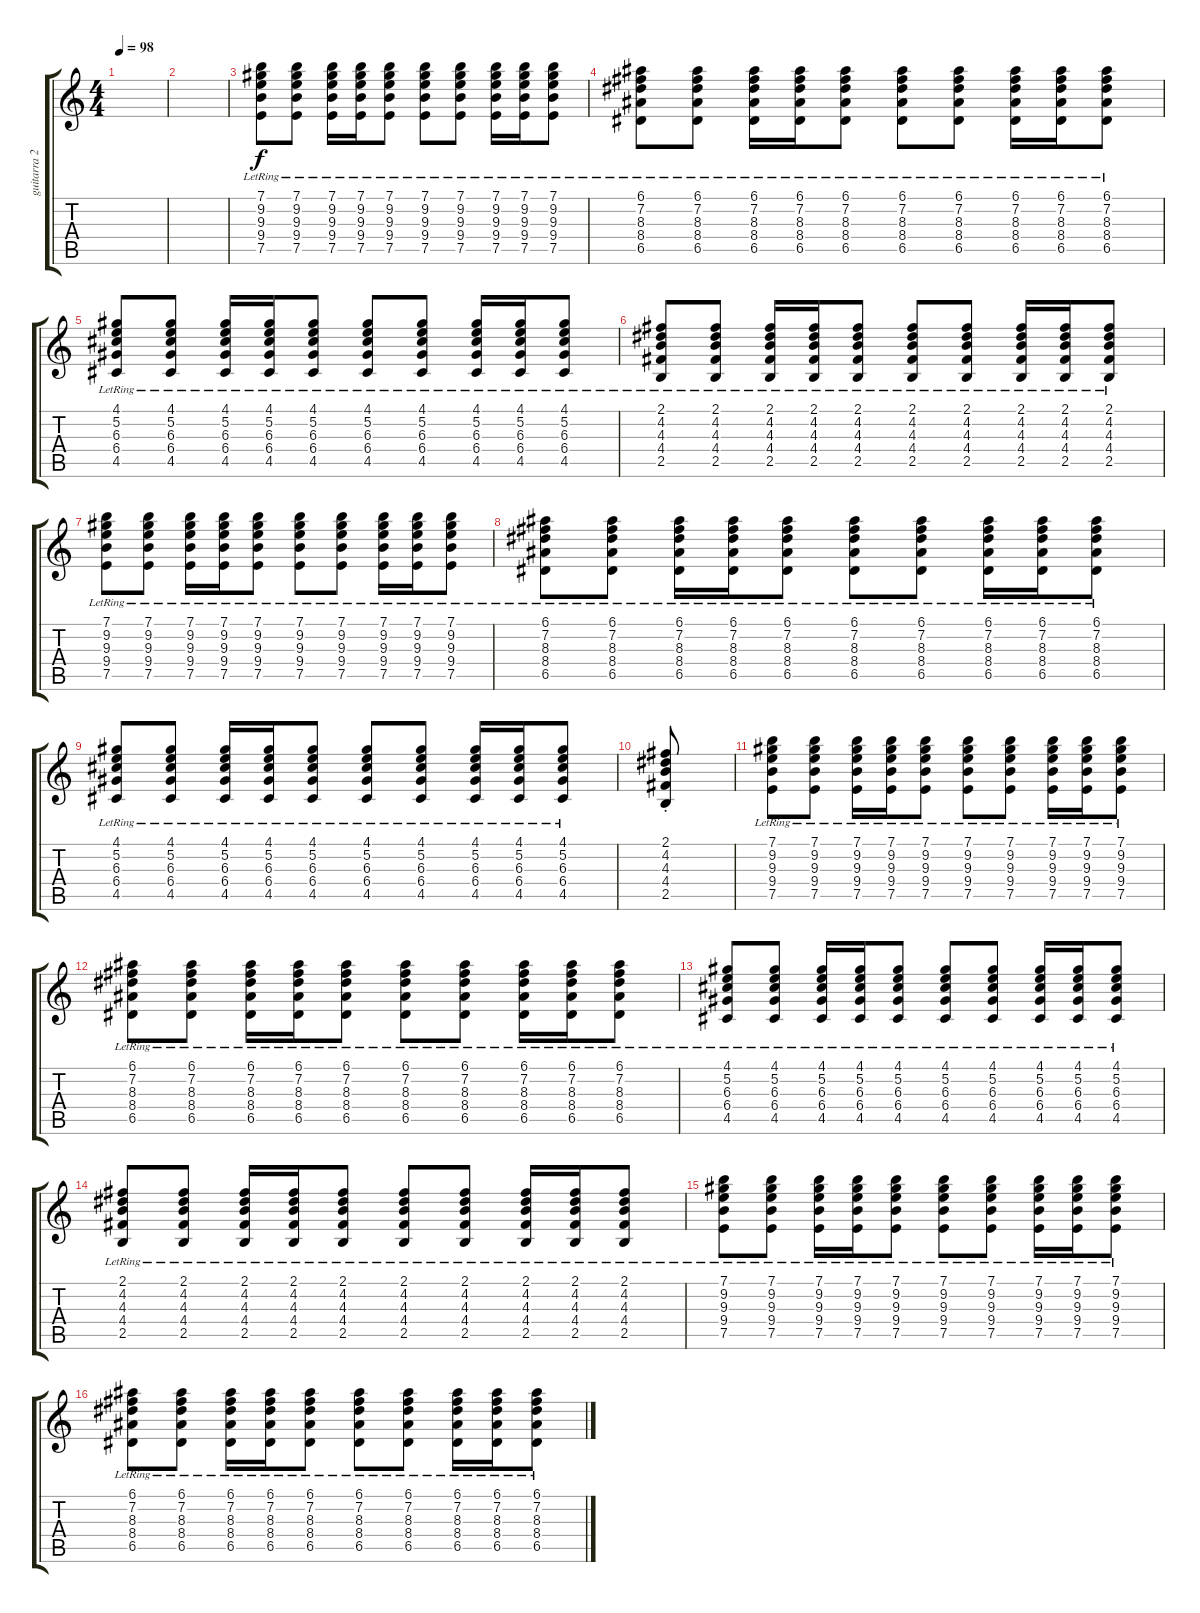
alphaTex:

\track ("guitarra 2" "guitarra 2") {instrument distortionguitar}
\staff {score tabs}
\tuning (E4 B3 G3 D3 A2 E2) {hide}
\ts (4 4)
\tempo 98
\clef g2
\ks c
|
|
(7.1{lr} 9.2{lr} 9.3{lr} 9.4{lr} 7.5{lr}).8{volume 7} (7.1{lr} 9.2{lr} 9.3{lr} 9.4{lr} 7.5{lr}).8 (7.1{lr} 9.2{lr} 9.3{lr} 9.4{lr} 7.5{lr}).16 (7.1{lr} 9.2{lr} 9.3{lr} 9.4{lr} 7.5{lr}).16 (7.1{lr} 9.2{lr} 9.3{lr} 9.4{lr} 7.5{lr}).8 (7.1{lr} 9.2{lr} 9.3{lr} 9.4{lr} 7.5{lr}).8 (7.1{lr} 9.2{lr} 9.3{lr} 9.4{lr} 7.5{lr}).8 (7.1{lr} 9.2{lr} 9.3{lr} 9.4{lr} 7.5{lr}).16 (7.1{lr} 9.2{lr} 9.3{lr} 9.4{lr} 7.5{lr}).16 (7.1{lr} 9.2{lr} 9.3{lr} 9.4{lr} 7.5{lr}).8 |
(6.1{lr} 7.2{lr} 8.3{lr} 8.4{lr} 6.5{lr}).8 (6.1{lr} 7.2{lr} 8.3{lr} 8.4{lr} 6.5{lr}).8 (6.1{lr} 7.2{lr} 8.3{lr} 8.4{lr} 6.5{lr}).16 (6.1{lr} 7.2{lr} 8.3{lr} 8.4{lr} 6.5{lr}).16 (6.1{lr} 7.2{lr} 8.3{lr} 8.4{lr} 6.5{lr}).8 (6.1{lr} 7.2{lr} 8.3{lr} 8.4{lr} 6.5{lr}).8 (6.1{lr} 7.2{lr} 8.3{lr} 8.4{lr} 6.5{lr}).8 (6.1{lr} 7.2{lr} 8.3{lr} 8.4{lr} 6.5{lr}).16 (6.1{lr} 7.2{lr} 8.3{lr} 8.4{lr} 6.5{lr}).16 (6.1{lr} 7.2{lr} 8.3{lr} 8.4{lr} 6.5{lr}).8 |
(4.1{lr} 5.2{lr} 6.3{lr} 6.4{lr} 4.5{lr}).8 (4.1{lr} 5.2{lr} 6.3{lr} 6.4{lr} 4.5{lr}).8 (4.1{lr} 5.2{lr} 6.3{lr} 6.4{lr} 4.5{lr}).16 (4.1{lr} 5.2{lr} 6.3{lr} 6.4{lr} 4.5{lr}).16 (4.1{lr} 5.2{lr} 6.3{lr} 6.4{lr} 4.5{lr}).8 (4.1{lr} 5.2{lr} 6.3{lr} 6.4{lr} 4.5{lr}).8 (4.1{lr} 5.2{lr} 6.3{lr} 6.4{lr} 4.5{lr}).8 (4.1{lr} 5.2{lr} 6.3{lr} 6.4{lr} 4.5{lr}).16 (4.1{lr} 5.2{lr} 6.3{lr} 6.4{lr} 4.5{lr}).16 (4.1{lr} 5.2{lr} 6.3{lr} 6.4{lr} 4.5{lr}).8 |
(2.1{lr} 4.2{lr} 4.3{lr} 4.4{lr} 2.5{lr}).8 (2.1{lr} 4.2{lr} 4.3{lr} 4.4{lr} 2.5{lr}).8 (2.1{lr} 4.2{lr} 4.3{lr} 4.4{lr} 2.5{lr}).16 (2.1{lr} 4.2{lr} 4.3{lr} 4.4{lr} 2.5{lr}).16 (2.1{lr} 4.2{lr} 4.3{lr} 4.4{lr} 2.5{lr}).8 (2.1{lr} 4.2{lr} 4.3{lr} 4.4{lr} 2.5{lr}).8 (2.1{lr} 4.2{lr} 4.3{lr} 4.4{lr} 2.5{lr}).8 (2.1{lr} 4.2{lr} 4.3{lr} 4.4{lr} 2.5{lr}).16 (2.1{lr} 4.2{lr} 4.3{lr} 4.4{lr} 2.5{lr}).16 (2.1{lr} 4.2{lr} 4.3{lr} 4.4{lr} 2.5{lr}).8 |
(7.1{lr} 9.2{lr} 9.3{lr} 9.4{lr} 7.5{lr}).8 (7.1{lr} 9.2{lr} 9.3{lr} 9.4{lr} 7.5{lr}).8 (7.1{lr} 9.2{lr} 9.3{lr} 9.4{lr} 7.5{lr}).16 (7.1{lr} 9.2{lr} 9.3{lr} 9.4{lr} 7.5{lr}).16 (7.1{lr} 9.2{lr} 9.3{lr} 9.4{lr} 7.5{lr}).8 (7.1{lr} 9.2{lr} 9.3{lr} 9.4{lr} 7.5{lr}).8 (7.1{lr} 9.2{lr} 9.3{lr} 9.4{lr} 7.5{lr}).8 (7.1{lr} 9.2{lr} 9.3{lr} 9.4{lr} 7.5{lr}).16 (7.1{lr} 9.2{lr} 9.3{lr} 9.4{lr} 7.5{lr}).16 (7.1{lr} 9.2{lr} 9.3{lr} 9.4{lr} 7.5{lr}).8 |
(6.1{lr} 7.2{lr} 8.3{lr} 8.4{lr} 6.5{lr}).8 (6.1{lr} 7.2{lr} 8.3{lr} 8.4{lr} 6.5{lr}).8 (6.1{lr} 7.2{lr} 8.3{lr} 8.4{lr} 6.5{lr}).16 (6.1{lr} 7.2{lr} 8.3{lr} 8.4{lr} 6.5{lr}).16 (6.1{lr} 7.2{lr} 8.3{lr} 8.4{lr} 6.5{lr}).8 (6.1{lr} 7.2{lr} 8.3{lr} 8.4{lr} 6.5{lr}).8 (6.1{lr} 7.2{lr} 8.3{lr} 8.4{lr} 6.5{lr}).8 (6.1{lr} 7.2{lr} 8.3{lr} 8.4{lr} 6.5{lr}).16 (6.1{lr} 7.2{lr} 8.3{lr} 8.4{lr} 6.5{lr}).16 (6.1{lr} 7.2{lr} 8.3{lr} 8.4{lr} 6.5{lr}).8 |
(4.1{lr} 5.2{lr} 6.3{lr} 6.4{lr} 4.5{lr}).8 (4.1{lr} 5.2{lr} 6.3{lr} 6.4{lr} 4.5{lr}).8 (4.1{lr} 5.2{lr} 6.3{lr} 6.4{lr} 4.5{lr}).16 (4.1{lr} 5.2{lr} 6.3{lr} 6.4{lr} 4.5{lr}).16 (4.1{lr} 5.2{lr} 6.3{lr} 6.4{lr} 4.5{lr}).8 (4.1{lr} 5.2{lr} 6.3{lr} 6.4{lr} 4.5{lr}).8 (4.1{lr} 5.2{lr} 6.3{lr} 6.4{lr} 4.5{lr}).8 (4.1{lr} 5.2{lr} 6.3{lr} 6.4{lr} 4.5{lr}).16 (4.1{lr} 5.2{lr} 6.3{lr} 6.4{lr} 4.5{lr}).16 (4.1{lr} 5.2{lr} 6.3{lr} 6.4{lr} 4.5{lr}).8 |
(2.1{st} 4.2 4.3 4.4 2.5).8 |
(7.1{lr} 9.2{lr} 9.3{lr} 9.4{lr} 7.5{lr}).8{volume 7} (7.1{lr} 9.2{lr} 9.3{lr} 9.4{lr} 7.5{lr}).8 (7.1{lr} 9.2{lr} 9.3{lr} 9.4{lr} 7.5{lr}).16 (7.1{lr} 9.2{lr} 9.3{lr} 9.4{lr} 7.5{lr}).16 (7.1{lr} 9.2{lr} 9.3{lr} 9.4{lr} 7.5{lr}).8 (7.1{lr} 9.2{lr} 9.3{lr} 9.4{lr} 7.5{lr}).8 (7.1{lr} 9.2{lr} 9.3{lr} 9.4{lr} 7.5{lr}).8 (7.1{lr} 9.2{lr} 9.3{lr} 9.4{lr} 7.5{lr}).16 (7.1{lr} 9.2{lr} 9.3{lr} 9.4{lr} 7.5{lr}).16 (7.1{lr} 9.2{lr} 9.3{lr} 9.4{lr} 7.5{lr}).8 |
(6.1{lr} 7.2{lr} 8.3{lr} 8.4{lr} 6.5{lr}).8 (6.1{lr} 7.2{lr} 8.3{lr} 8.4{lr} 6.5{lr}).8 (6.1{lr} 7.2{lr} 8.3{lr} 8.4{lr} 6.5{lr}).16 (6.1{lr} 7.2{lr} 8.3{lr} 8.4{lr} 6.5{lr}).16 (6.1{lr} 7.2{lr} 8.3{lr} 8.4{lr} 6.5{lr}).8 (6.1{lr} 7.2{lr} 8.3{lr} 8.4{lr} 6.5{lr}).8 (6.1{lr} 7.2{lr} 8.3{lr} 8.4{lr} 6.5{lr}).8 (6.1{lr} 7.2{lr} 8.3{lr} 8.4{lr} 6.5{lr}).16 (6.1{lr} 7.2{lr} 8.3{lr} 8.4{lr} 6.5{lr}).16 (6.1{lr} 7.2{lr} 8.3{lr} 8.4{lr} 6.5{lr}).8 |
(4.1{lr} 5.2{lr} 6.3{lr} 6.4{lr} 4.5{lr}).8 (4.1{lr} 5.2{lr} 6.3{lr} 6.4{lr} 4.5{lr}).8 (4.1{lr} 5.2{lr} 6.3{lr} 6.4{lr} 4.5{lr}).16 (4.1{lr} 5.2{lr} 6.3{lr} 6.4{lr} 4.5{lr}).16 (4.1{lr} 5.2{lr} 6.3{lr} 6.4{lr} 4.5{lr}).8 (4.1{lr} 5.2{lr} 6.3{lr} 6.4{lr} 4.5{lr}).8 (4.1{lr} 5.2{lr} 6.3{lr} 6.4{lr} 4.5{lr}).8 (4.1{lr} 5.2{lr} 6.3{lr} 6.4{lr} 4.5{lr}).16 (4.1{lr} 5.2{lr} 6.3{lr} 6.4{lr} 4.5{lr}).16 (4.1{lr} 5.2{lr} 6.3{lr} 6.4{lr} 4.5{lr}).8 |
(2.1{lr} 4.2{lr} 4.3{lr} 4.4{lr} 2.5{lr}).8 (2.1{lr} 4.2{lr} 4.3{lr} 4.4{lr} 2.5{lr}).8 (2.1{lr} 4.2{lr} 4.3{lr} 4.4{lr} 2.5{lr}).16 (2.1{lr} 4.2{lr} 4.3{lr} 4.4{lr} 2.5{lr}).16 (2.1{lr} 4.2{lr} 4.3{lr} 4.4{lr} 2.5{lr}).8 (2.1{lr} 4.2{lr} 4.3{lr} 4.4{lr} 2.5{lr}).8 (2.1{lr} 4.2{lr} 4.3{lr} 4.4{lr} 2.5{lr}).8 (2.1{lr} 4.2{lr} 4.3{lr} 4.4{lr} 2.5{lr}).16 (2.1{lr} 4.2{lr} 4.3{lr} 4.4{lr} 2.5{lr}).16 (2.1{lr} 4.2{lr} 4.3{lr} 4.4{lr} 2.5{lr}).8 |
(7.1{lr} 9.2{lr} 9.3{lr} 9.4{lr} 7.5{lr}).8 (7.1{lr} 9.2{lr} 9.3{lr} 9.4{lr} 7.5{lr}).8 (7.1{lr} 9.2{lr} 9.3{lr} 9.4{lr} 7.5{lr}).16 (7.1{lr} 9.2{lr} 9.3{lr} 9.4{lr} 7.5{lr}).16 (7.1{lr} 9.2{lr} 9.3{lr} 9.4{lr} 7.5{lr}).8 (7.1{lr} 9.2{lr} 9.3{lr} 9.4{lr} 7.5{lr}).8 (7.1{lr} 9.2{lr} 9.3{lr} 9.4{lr} 7.5{lr}).8 (7.1{lr} 9.2{lr} 9.3{lr} 9.4{lr} 7.5{lr}).16 (7.1{lr} 9.2{lr} 9.3{lr} 9.4{lr} 7.5{lr}).16 (7.1{lr} 9.2{lr} 9.3{lr} 9.4{lr} 7.5{lr}).8 |
(6.1{lr} 7.2{lr} 8.3{lr} 8.4{lr} 6.5{lr}).8 (6.1{lr} 7.2{lr} 8.3{lr} 8.4{lr} 6.5{lr}).8 (6.1{lr} 7.2{lr} 8.3{lr} 8.4{lr} 6.5{lr}).16 (6.1{lr} 7.2{lr} 8.3{lr} 8.4{lr} 6.5{lr}).16 (6.1{lr} 7.2{lr} 8.3{lr} 8.4{lr} 6.5{lr}).8 (6.1{lr} 7.2{lr} 8.3{lr} 8.4{lr} 6.5{lr}).8 (6.1{lr} 7.2{lr} 8.3{lr} 8.4{lr} 6.5{lr}).8 (6.1{lr} 7.2{lr} 8.3{lr} 8.4{lr} 6.5{lr}).16 (6.1{lr} 7.2{lr} 8.3{lr} 8.4{lr} 6.5{lr}).16 (6.1{lr} 7.2{lr} 8.3{lr} 8.4{lr} 6.5{lr}).8
